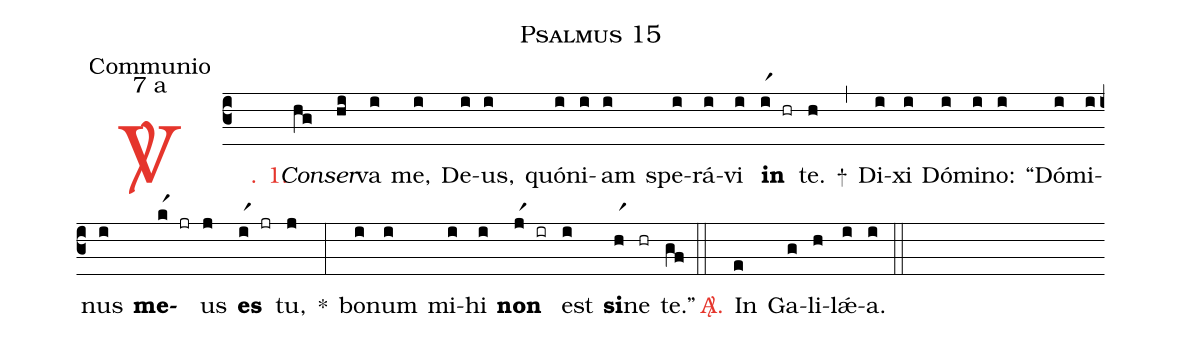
name: Psalmus 15;
office-part: Communio;
mode: 7;
mode-differentia: a;
%%
(c3)

<c><sp>V/</sp>. 1.</c>() <i>Con</i>(hg)<i>ser</i>(hi)va(i) me,(i) De(i)us,(i) quó(i)ni(i)am(i) spe(i)rá(i)vi(i) <b>in</b>(ir1 hr) te.(h) +(,) Di(i)xi(i) Dó(i)mi(i)no:(i) ``Dó(i)mi(i)nus(i) <b>me</b>(kr1 jr)us(j) <b>es</b>(ir1 jr) tu,(j) *(:) bo(i)num(i) mi(i)hi(i) <b>non</b>(jr1 ir) est(i) <b>si</b>(hr1)ne(hr) te.''(gf)

(::)

<c><sp>A/</sp>.</c>() In(e) Ga(g)li(h)lǽ(i)a.(i)

(::)
